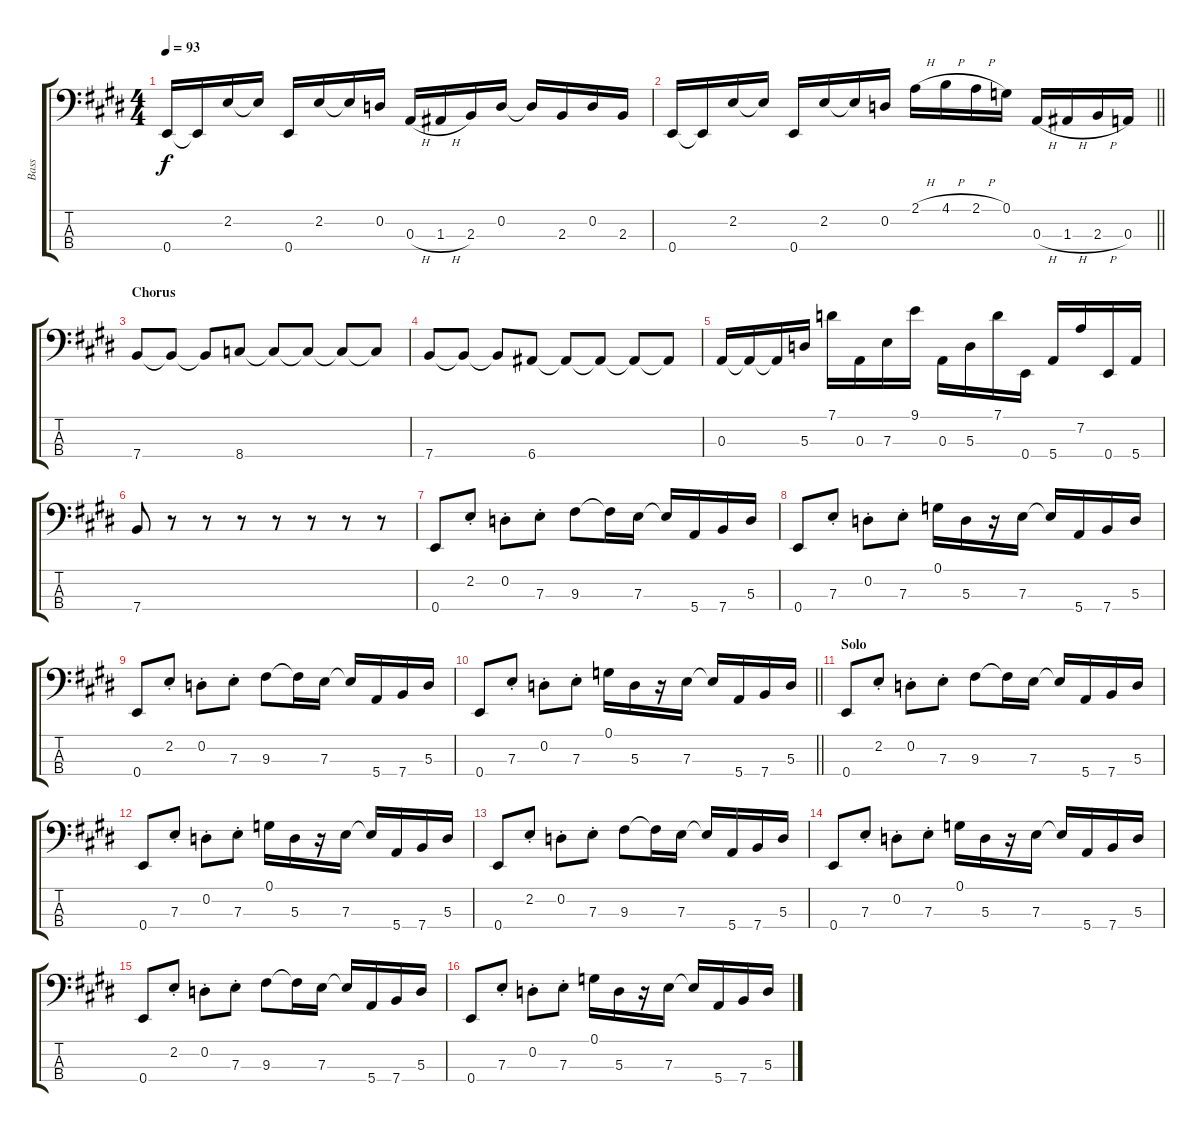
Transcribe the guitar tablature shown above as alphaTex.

\track ("Bass" "Bass") {instrument electricbassfinger}
\staff {score tabs}
\tuning (G2 D2 A1 E1) {hide}
\ts (4 4)
\tempo 93
\clef f4
\ks e
0.4.16{dy f} 0.4{t}.16 2.2.16 2.2{t}.16 0.4.16 2.2.16 2.2{t}.16 0.2.16 0.3{h}.16 1.3{h}.16 2.3.16 0.2.16 0.2{t}.16 2.3.16 0.2.16 2.3.16 |
\barLineRight lightlight
0.4.16 0.4{t}.16 2.2.16 2.2{t}.16 0.4.16 2.2.16 2.2{t}.16 0.2.16 2.1{h}.16 4.1{h}.16 2.1{h}.16 0.1.16 0.3{h}.16 1.3{h}.16 2.3{h}.16 0.3.16 |
\section ("" "Chorus")
7.4.8 7.4{t}.8 7.4{t}.8 8.4.8 8.4{t}.8 8.4{t}.8 8.4{t}.8 8.4{t}.8 |
7.4.8 7.4{t}.8 7.4{t}.8 6.4.8 6.4{t}.8 6.4{t}.8 6.4{t}.8 6.4{t}.8 |
0.3.16 0.3{t}.16 0.3{t}.16 5.3.16 7.1.16 0.3.16 7.3.16 9.1.16 0.3.16 5.3.16 7.1.16 0.4.16 5.4.16 7.2.16 0.4.16 5.4.16 |
7.4.8 r.8 r.8 r.8 r.8 r.8 r.8 r.8 |
0.4.8 2.2{st}.8 0.2{st}.8 7.3{st}.8 9.3.8 9.3{t}.16 7.3.16 7.3{t}.16 5.4.16 7.4.16 5.3.16 |
0.4.8 7.3{st}.8 0.2{st}.8 7.3{st}.8 0.1.16 5.3.16 r.16 7.3.16 7.3{t}.16 5.4.16 7.4.16 5.3.16 |
0.4.8 2.2{st}.8 0.2{st}.8 7.3{st}.8 9.3.8 9.3{t}.16 7.3.16 7.3{t}.16 5.4.16 7.4.16 5.3.16 |
\barLineRight lightlight
0.4.8 7.3{st}.8 0.2{st}.8 7.3{st}.8 0.1.16 5.3.16 r.16 7.3.16 7.3{t}.16 5.4.16 7.4.16 5.3.16 |
\section ("" "Solo")
0.4.8 2.2{st}.8 0.2{st}.8 7.3{st}.8 9.3.8 9.3{t}.16 7.3.16 7.3{t}.16 5.4.16 7.4.16 5.3.16 |
0.4.8 7.3{st}.8 0.2{st}.8 7.3{st}.8 0.1.16 5.3.16 r.16 7.3.16 7.3{t}.16 5.4.16 7.4.16 5.3.16 |
0.4.8 2.2{st}.8 0.2{st}.8 7.3{st}.8 9.3.8 9.3{t}.16 7.3.16 7.3{t}.16 5.4.16 7.4.16 5.3.16 |
0.4.8 7.3{st}.8 0.2{st}.8 7.3{st}.8 0.1.16 5.3.16 r.16 7.3.16 7.3{t}.16 5.4.16 7.4.16 5.3.16 |
0.4.8 2.2{st}.8 0.2{st}.8 7.3{st}.8 9.3.8 9.3{t}.16 7.3.16 7.3{t}.16 5.4.16 7.4.16 5.3.16 |
0.4.8 7.3{st}.8 0.2{st}.8 7.3{st}.8 0.1.16 5.3.16 r.16 7.3.16 7.3{t}.16 5.4.16 7.4.16 5.3.16
